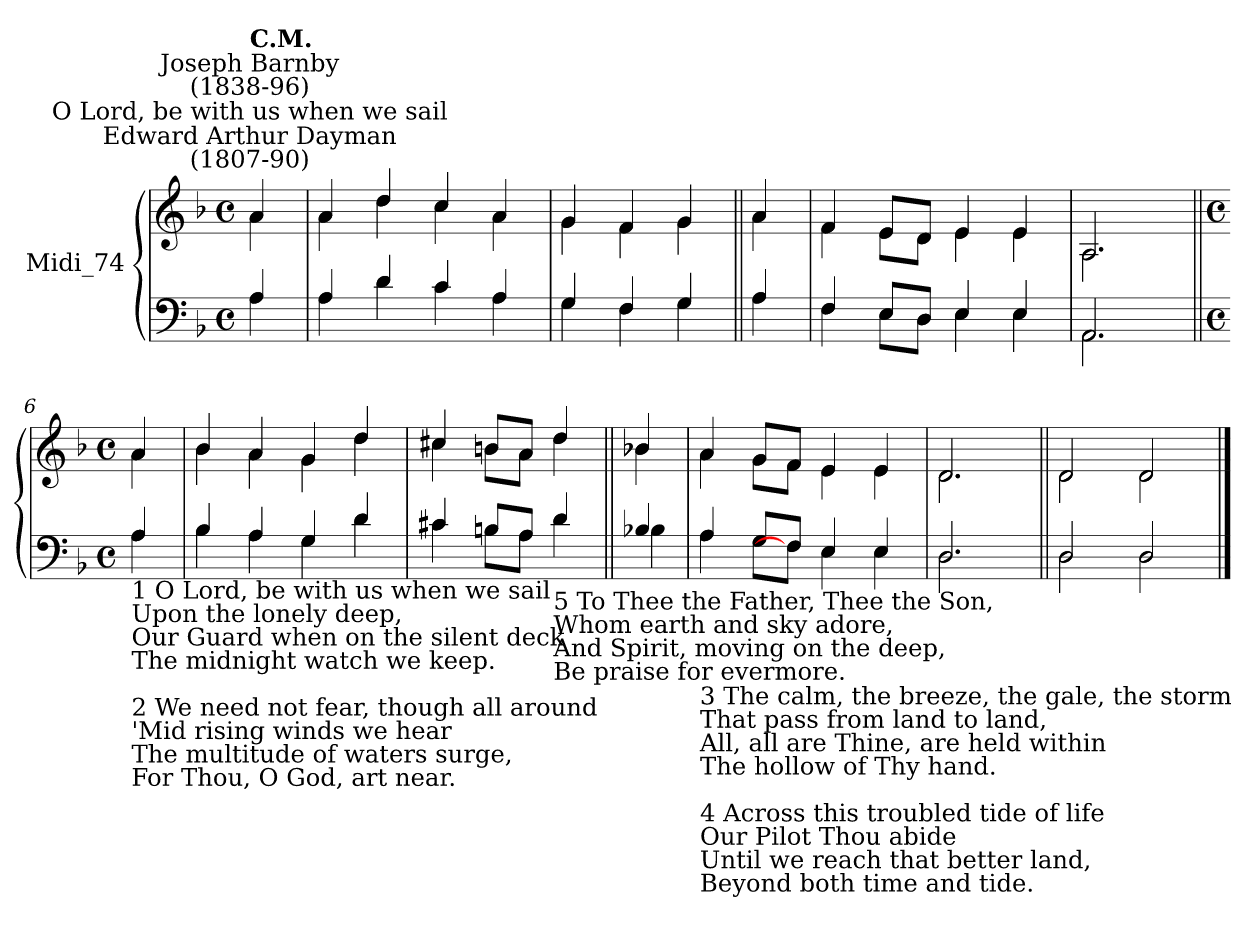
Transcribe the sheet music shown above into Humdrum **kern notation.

**kern	**kern
*part2	*part1
*staff2	*staff1
*I"Midi_74	*I"Midi_74
*clefF4	*clefG2
*k[b-]	*k[b-]
*F:	*F:
*M4/4	*M4/4
*met(c)	*met(c)
=	=
*^	*^
!	!	!LO:TX:a:cj:t=Edward Arthur Dayman\n(1807-90)	!
!	!	!LO:TX:a:cj:t=O Lord, be with us when we sail	!
!	!	!LO:TX:a:cj:t=Joseph Barnby\n(1838-96)	!
!	!	!LO:TX:a:B:t=C.M.	!
4A/	4A\	4a/	4a\
=1	=1	=1	=1
4A/	4A\	4a/	4a\
4d/	4d\	4dd/	4dd\
4c/	4c\	4cc/	4cc\
4A/	4A\	4a/	4a\
=2	=2	=2	=2
4G/	4G\	4g/	4g\
4F/	4F\	4f/	4f\
4G/	4G\	4g/	4g\
=3||	=3||	=3||	=3||
4A/	4A\	4a/	4a\
=4	=4	=4	=4
4F/	4F\	4f/	4f\
8E/L	8E\L	8e/L	8e\L
8D/J	8D\J	8d/J	8d\J
4E/	4E\	4e/	4e\
4E/	4E\	4e/	4e\
=5	=5	=5	=5
2.AA/	2.AA\	2.A/	2.A\
!!LO:LB:g=z	!!
=6||	=6||	=6||	=6||
*M4/4	*	*M4/4	*
*met(c)	*	*met(c)	*
!LO:TX:b:t=1 O Lord, be with us when we sail\nUpon the lonely deep,\nOur Guard when on the silent deck\nThe midnight watch we keep.\n\n2 We need not fear, though all around\n'Mid rising winds we hear\nThe multitude of waters surge,\nFor Thou, O God, art near.	!	!	!
4A/	4A\	4a/	4a\
=7	=7	=7	=7
4B-/	4B-\	4b-/	4b-\
4A/	4A\	4a/	4a\
4G/	4G\	4g/	4g\
4d/	4d\	4dd/	4dd\
=8	=8	=8	=8
4c#X/	4c#X\	4cc#X/	4cc#X\
8Bn/L	8Bn\L	8bn/L	8bn\L
8A/J	8A\J	8a/J	8a\J
!LO:TX:b:t=5 To Thee the Father, Thee the Son,\nWhom earth and sky adore,\nAnd Spirit, moving on the deep,\nBe praise for evermore.	!	!	!
4d/	4d\	4dd/	4dd\
=9||	=9||	=9||	=9||
4B-X/	4B-\	4b-X/	4b-X\
=10	=10	=10	=10
!LO:TX:b:t=3 The calm, the breeze, the gale, the storm\nThat pass from land to land,\nAll, all are Thine, are held within\nThe hollow of Thy hand.\n\n4 Across this troubled tide of life\nOur Pilot Thou abide\nUntil we reach that better land,\nBeyond both time and tide.	!	!	!
4A/	4A\	4a/	4a\
8G/L	8G\L	8g/L	8g\L
8F/J	8F\J]	8f/J	8f\J
4E/	4E\	4e/	4e\
4E/	4E\	4e/	4e\
=11	=11	=11	=11
2.D/	2.D\	2.d/	2.d\
=12||	=12||	=12||	=12||
2D/	2D\	2d/	2d\
2D/	2D\	2d/	2d\
*v	*v	*	*
*	*v	*v
==	==
*-	*-
